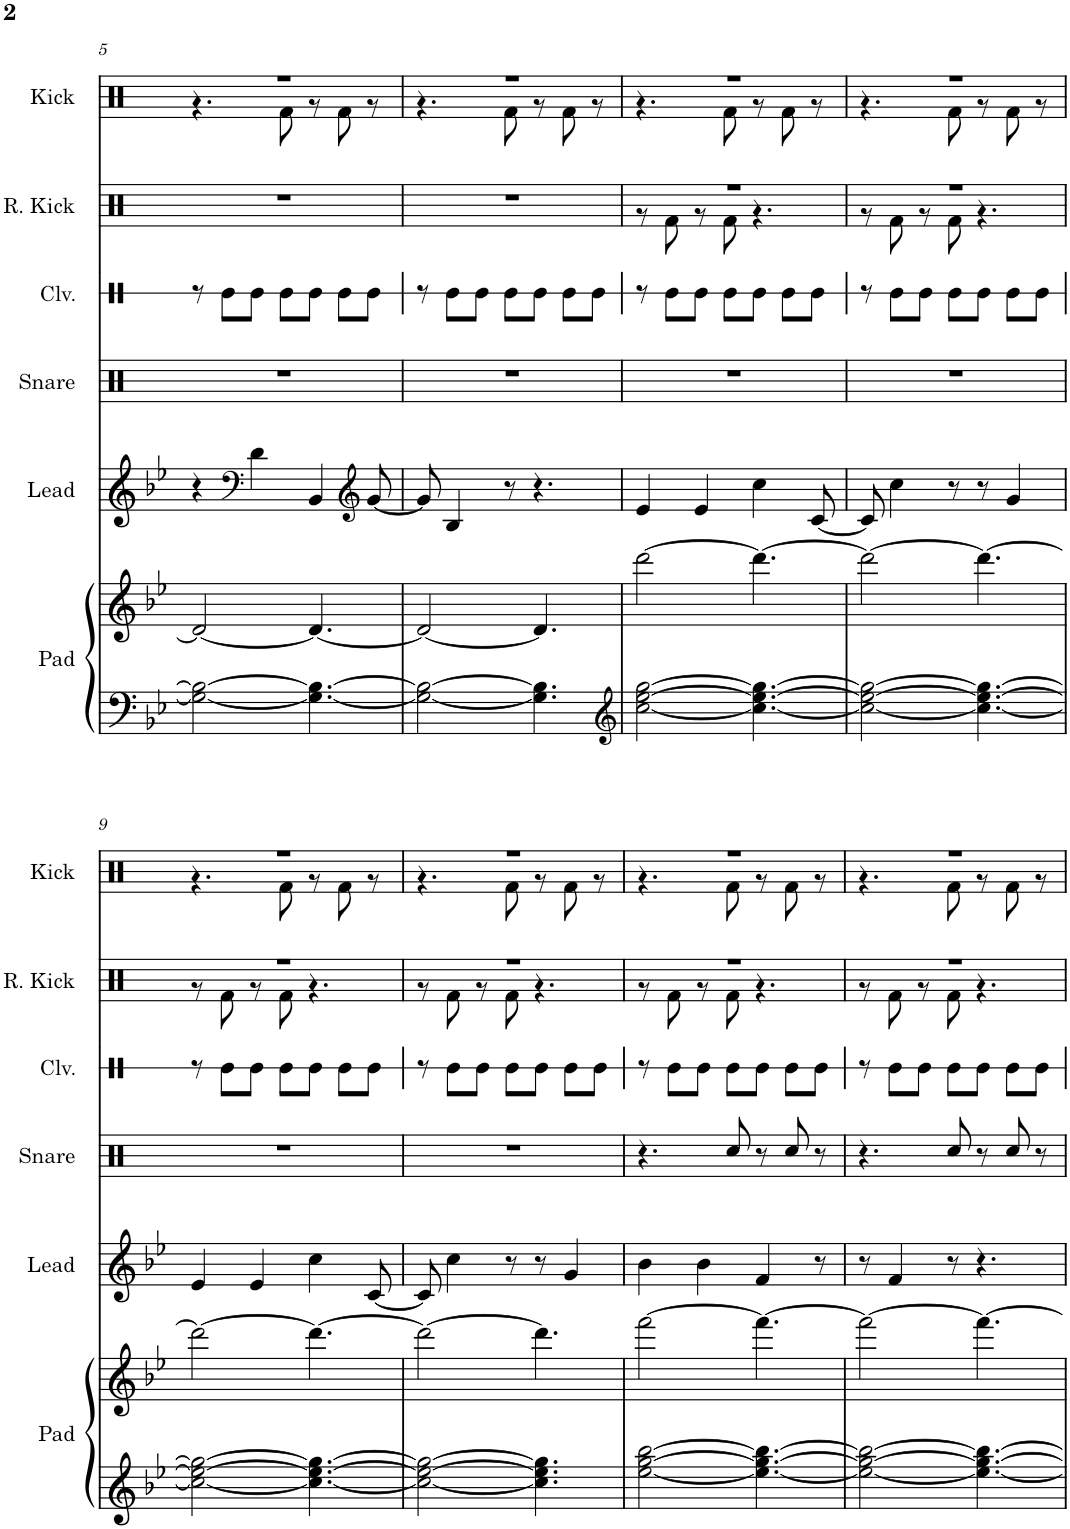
**kern	**kern	**kern	**kern	**kern	**kern	**kern
*part6	*part6	*part5	*part4	*part3	*part2	*part1
*staff7	*staff6	*staff5	*staff4	*staff3	*staff2	*staff1
*I"Pad	*	*I"Lead	*I"Snare	*I"Claves	*I"Reverb Kick	*I"Kick
*I'Pad	*	*I'Lead	*I'Snare	*I'Clv.	*I'R. Kick	*I'Kick
!!LO:PB:g=z
*clefF4	*clefG2	*clefG2	*clefX	*clefX	*clefX	*clefX
*k[b-e-]	*k[b-e-]	*k[b-e-]	*k[b-e-]	*k[b-e-]	*k[b-e-]	*k[b-e-]
*M7/8	*M7/8	*M7/8	*M7/8	*M7/8	*M7/8	*M7/8
=5	=5	=5	=5	=5	=5	=5
*	*	*	*	*	*	*^
2G\_ 2B-\_	2d/_	4r	2..r	8r	2..r	2..r	4.r
.	.	.	.	8Re\L	.	.	.
*	*	*clefF4	*	*	*	*	*
.	.	4d\	.	8Re\J	.	.	.
.	.	.	.	8Re\L	.	.	8Rf\
4.G\_ 4.B-\_	4.d/_	4BB-/	.	8Re\J	.	.	8r
.	.	.	.	8Re\L	.	.	8Rf\
*	*	*clefG2	*	*	*	*	*
.	.	[8g/	.	8Re\J	.	.	8r
=6	=6	=6	=6	=6	=6	=6	=6
2G\_ 2B-\_	2d/_	8g/]	2..r	8r	2..r	2..r	4.r
.	.	4B-/	.	8Re\L	.	.	.
.	.	.	.	8Re\J	.	.	.
.	.	8r	.	8Re\L	.	.	8Rf\
4.G\] 4.B-\]	4.d/]	4.r	.	8Re\J	.	.	8r
.	.	.	.	8Re\L	.	.	8Rf\
.	.	.	.	8Re\J	.	.	8r
=7	=7	=7	=7	=7	=7	=7	=7
*clefG2	*	*	*	*	*	*	*
*	*	*	*	*	*^	*	*
[2cc\ [2ee-\ [2gg\	[2ddd\	4e-/	2..r	8r	2..r	8r	2..r	4.r
.	.	.	.	8Re\L	.	8Rf\	.	.
.	.	4e-/	.	8Re\J	.	8r	.	.
.	.	.	.	8Re\L	.	8Rf\	.	8Rf\
4.cc\_ 4.ee-\_ 4.gg\_	4.ddd\_	4cc\	.	8Re\J	.	4.r	.	8r
.	.	.	.	8Re\L	.	.	.	8Rf\
.	.	[8c/	.	8Re\J	.	.	.	8r
=8	=8	=8	=8	=8	=8	=8	=8	=8
2cc\_ 2ee-\_ 2gg\_	2ddd\_	8c/]	2..r	8r	2..r	8r	2..r	4.r
.	.	4cc\	.	8Re\L	.	8Rf\	.	.
.	.	.	.	8Re\J	.	8r	.	.
.	.	8r	.	8Re\L	.	8Rf\	.	8Rf\
4.cc\_ 4.ee-\_ 4.gg\_	4.ddd\_	8r	.	8Re\J	.	4.r	.	8r
.	.	4g/	.	8Re\L	.	.	.	8Rf\
.	.	.	.	8Re\J	.	.	.	8r
!!LO:LB:g=z	!!
=9	=9	=9	=9	=9	=9	=9	=9	=9
2cc\_ 2ee-\_ 2gg\_	2ddd\_	4e-/	2..r	8r	2..r	8r	2..r	4.r
.	.	.	.	8Re\L	.	8Rf\	.	.
.	.	4e-/	.	8Re\J	.	8r	.	.
.	.	.	.	8Re\L	.	8Rf\	.	8Rf\
4.cc\_ 4.ee-\_ 4.gg\_	4.ddd\_	4cc\	.	8Re\J	.	4.r	.	8r
.	.	.	.	8Re\L	.	.	.	8Rf\
.	.	[8c/	.	8Re\J	.	.	.	8r
=10	=10	=10	=10	=10	=10	=10	=10	=10
2cc\_ 2ee-\_ 2gg\_	2ddd\_	8c/]	2..r	8r	2..r	8r	2..r	4.r
.	.	4cc\	.	8Re\L	.	8Rf\	.	.
.	.	.	.	8Re\J	.	8r	.	.
.	.	8r	.	8Re\L	.	8Rf\	.	8Rf\
4.cc\] 4.ee-\] 4.gg\]	4.ddd\]	8r	.	8Re\J	.	4.r	.	8r
.	.	4g/	.	8Re\L	.	.	.	8Rf\
.	.	.	.	8Re\J	.	.	.	8r
=11	=11	=11	=11	=11	=11	=11	=11	=11
[2ee-\ [2gg\ [2bb-\	[2fff\	4b-\	4.r	8r	2..r	8r	2..r	4.r
.	.	.	.	8Re\L	.	8Rf\	.	.
.	.	4b-\	.	8Re\J	.	8r	.	.
.	.	.	8Rcc/	8Re\L	.	8Rf\	.	8Rf\
4.ee-\_ 4.gg\_ 4.bb-\_	4.fff\_	4f/	8r	8Re\J	.	4.r	.	8r
.	.	.	8Rcc/	8Re\L	.	.	.	8Rf\
.	.	8r	8r	8Re\J	.	.	.	8r
=12	=12	=12	=12	=12	=12	=12	=12	=12
2ee-\_ 2gg\_ 2bb-\_	2fff\_	8r	4.r	8r	2..r	8r	2..r	4.r
.	.	4f/	.	8Re\L	.	8Rf\	.	.
.	.	.	.	8Re\J	.	8r	.	.
.	.	8r	8Rcc/	8Re\L	.	8Rf\	.	8Rf\
4.ee-\_ 4.gg\_ 4.bb-\_	4.fff\_	4.r	8r	8Re\J	.	4.r	.	8r
.	.	.	8Rcc/	8Re\L	.	.	.	8Rf\
.	.	.	8r	8Re\J	.	.	.	8r
*	*	*	*	*	*v	*v	*	*
*	*	*	*	*	*	*v	*v
=	=	=	=	=	=	=
*-	*-	*-	*-	*-	*-	*-
